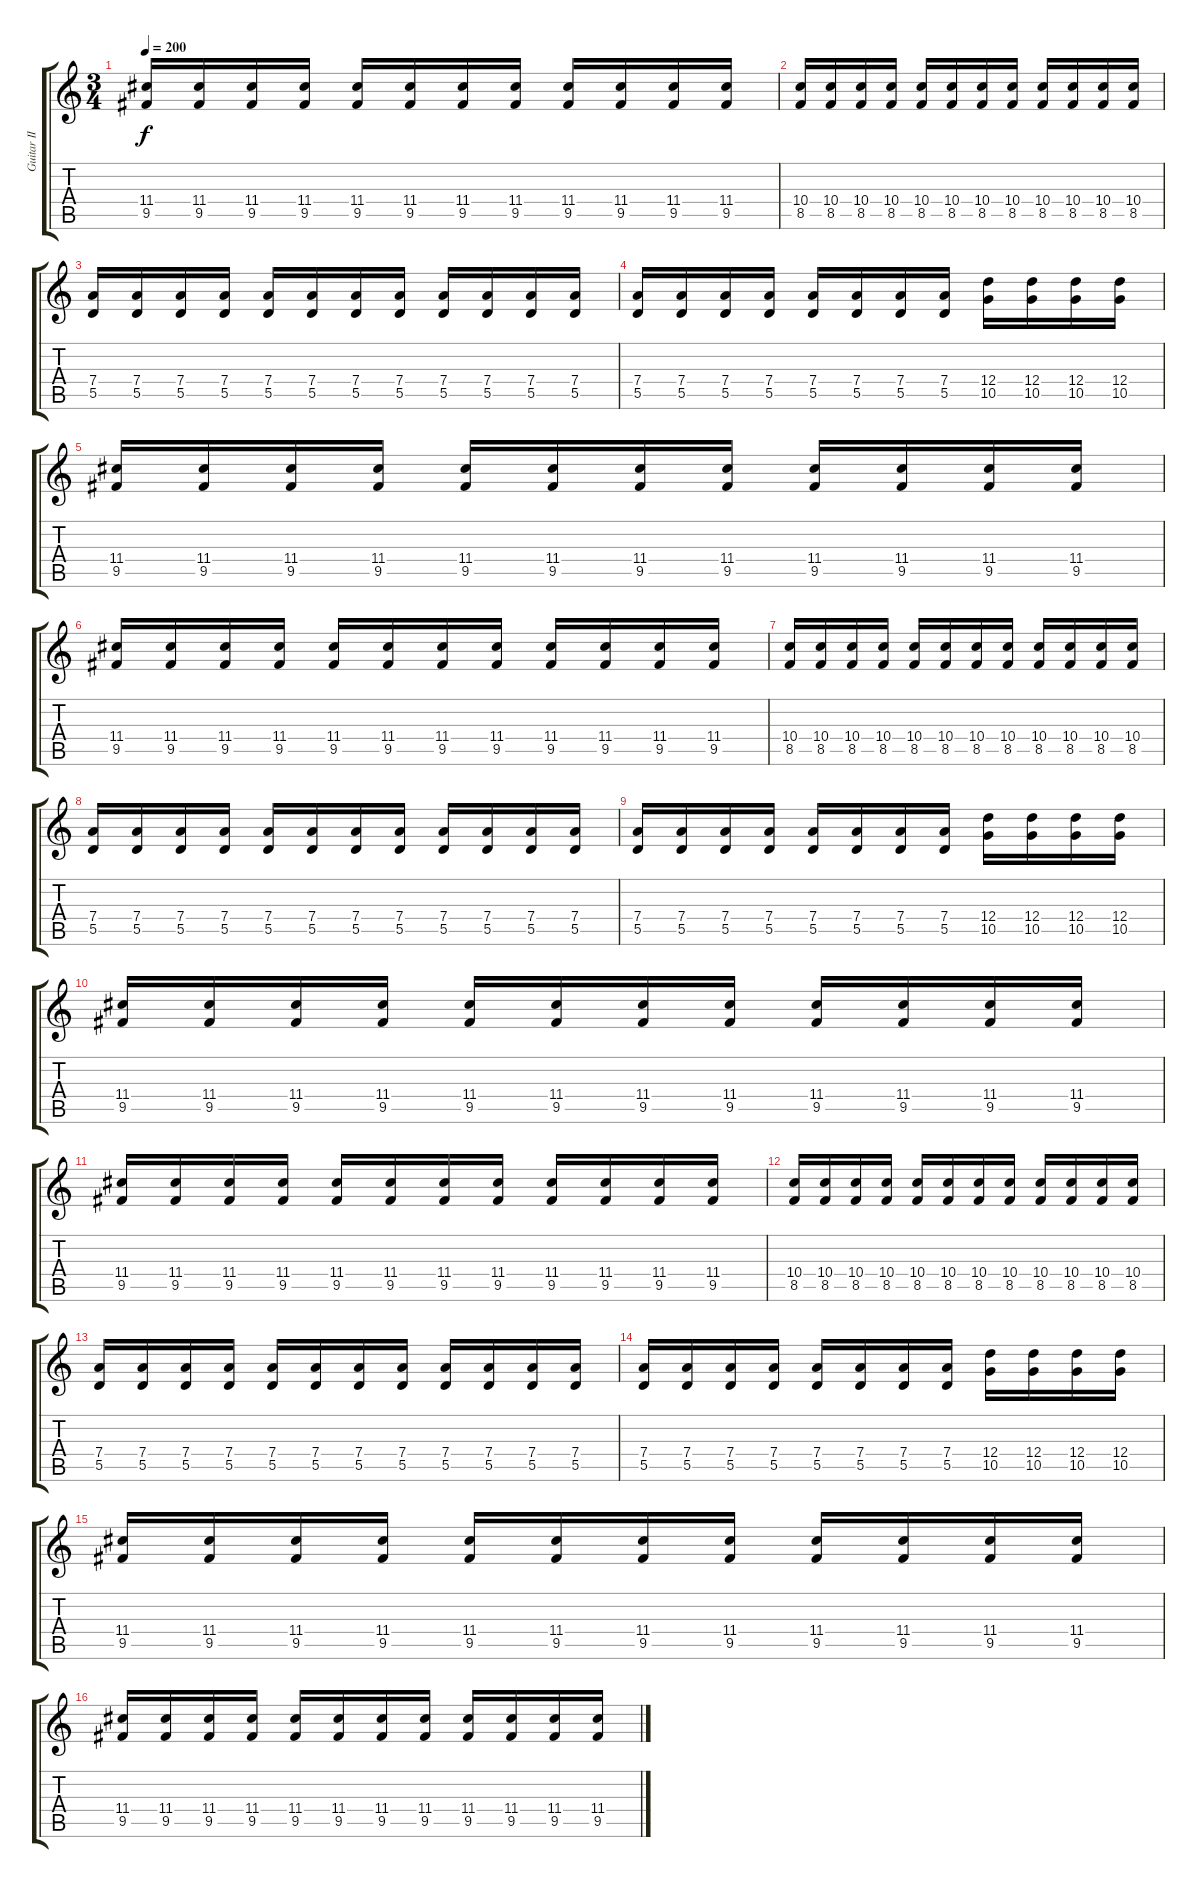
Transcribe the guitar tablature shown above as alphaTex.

\track ("Guitar II" "Guitar II") {instrument distortionguitar}
\staff {score tabs}
\tuning (E4 B3 G3 D3 A2 E2) {hide}
\ts (3 4)
\tempo 200
\clef g2
\ks c
(11.4 9.5).16{dy f} (11.4 9.5).16 (11.4 9.5).16 (11.4 9.5).16 (11.4 9.5).16 (11.4 9.5).16 (11.4 9.5).16 (11.4 9.5).16 (11.4 9.5).16 (11.4 9.5).16 (11.4 9.5).16 (11.4 9.5).16 |
(10.4 8.5).16 (10.4 8.5).16 (10.4 8.5).16 (10.4 8.5).16 (10.4 8.5).16 (10.4 8.5).16 (10.4 8.5).16 (10.4 8.5).16 (10.4 8.5).16 (10.4 8.5).16 (10.4 8.5).16 (10.4 8.5).16 |
(7.4 5.5).16 (7.4 5.5).16 (7.4 5.5).16 (7.4 5.5).16 (7.4 5.5).16 (7.4 5.5).16 (7.4 5.5).16 (7.4 5.5).16 (7.4 5.5).16 (7.4 5.5).16 (7.4 5.5).16 (7.4 5.5).16 |
(7.4 5.5).16 (7.4 5.5).16 (7.4 5.5).16 (7.4 5.5).16 (7.4 5.5).16 (7.4 5.5).16 (7.4 5.5).16 (7.4 5.5).16 (12.4 10.5).16 (12.4 10.5).16 (12.4 10.5).16 (12.4 10.5).16 |
(11.4 9.5).16 (11.4 9.5).16 (11.4 9.5).16 (11.4 9.5).16 (11.4 9.5).16 (11.4 9.5).16 (11.4 9.5).16 (11.4 9.5).16 (11.4 9.5).16 (11.4 9.5).16 (11.4 9.5).16 (11.4 9.5).16 |
(11.4 9.5).16 (11.4 9.5).16 (11.4 9.5).16 (11.4 9.5).16 (11.4 9.5).16 (11.4 9.5).16 (11.4 9.5).16 (11.4 9.5).16 (11.4 9.5).16 (11.4 9.5).16 (11.4 9.5).16 (11.4 9.5).16 |
(10.4 8.5).16 (10.4 8.5).16 (10.4 8.5).16 (10.4 8.5).16 (10.4 8.5).16 (10.4 8.5).16 (10.4 8.5).16 (10.4 8.5).16 (10.4 8.5).16 (10.4 8.5).16 (10.4 8.5).16 (10.4 8.5).16 |
(7.4 5.5).16 (7.4 5.5).16 (7.4 5.5).16 (7.4 5.5).16 (7.4 5.5).16 (7.4 5.5).16 (7.4 5.5).16 (7.4 5.5).16 (7.4 5.5).16 (7.4 5.5).16 (7.4 5.5).16 (7.4 5.5).16 |
(7.4 5.5).16 (7.4 5.5).16 (7.4 5.5).16 (7.4 5.5).16 (7.4 5.5).16 (7.4 5.5).16 (7.4 5.5).16 (7.4 5.5).16 (12.4 10.5).16 (12.4 10.5).16 (12.4 10.5).16 (12.4 10.5).16 |
(11.4 9.5).16 (11.4 9.5).16 (11.4 9.5).16 (11.4 9.5).16 (11.4 9.5).16 (11.4 9.5).16 (11.4 9.5).16 (11.4 9.5).16 (11.4 9.5).16 (11.4 9.5).16 (11.4 9.5).16 (11.4 9.5).16 |
(11.4 9.5).16 (11.4 9.5).16 (11.4 9.5).16 (11.4 9.5).16 (11.4 9.5).16 (11.4 9.5).16 (11.4 9.5).16 (11.4 9.5).16 (11.4 9.5).16 (11.4 9.5).16 (11.4 9.5).16 (11.4 9.5).16 |
(10.4 8.5).16 (10.4 8.5).16 (10.4 8.5).16 (10.4 8.5).16 (10.4 8.5).16 (10.4 8.5).16 (10.4 8.5).16 (10.4 8.5).16 (10.4 8.5).16 (10.4 8.5).16 (10.4 8.5).16 (10.4 8.5).16 |
(7.4 5.5).16 (7.4 5.5).16 (7.4 5.5).16 (7.4 5.5).16 (7.4 5.5).16 (7.4 5.5).16 (7.4 5.5).16 (7.4 5.5).16 (7.4 5.5).16 (7.4 5.5).16 (7.4 5.5).16 (7.4 5.5).16 |
(7.4 5.5).16 (7.4 5.5).16 (7.4 5.5).16 (7.4 5.5).16 (7.4 5.5).16 (7.4 5.5).16 (7.4 5.5).16 (7.4 5.5).16 (12.4 10.5).16 (12.4 10.5).16 (12.4 10.5).16 (12.4 10.5).16 |
(11.4 9.5).16 (11.4 9.5).16 (11.4 9.5).16 (11.4 9.5).16 (11.4 9.5).16 (11.4 9.5).16 (11.4 9.5).16 (11.4 9.5).16 (11.4 9.5).16 (11.4 9.5).16 (11.4 9.5).16 (11.4 9.5).16 |
(11.4 9.5).16 (11.4 9.5).16 (11.4 9.5).16 (11.4 9.5).16 (11.4 9.5).16 (11.4 9.5).16 (11.4 9.5).16 (11.4 9.5).16 (11.4 9.5).16 (11.4 9.5).16 (11.4 9.5).16 (11.4 9.5).16
